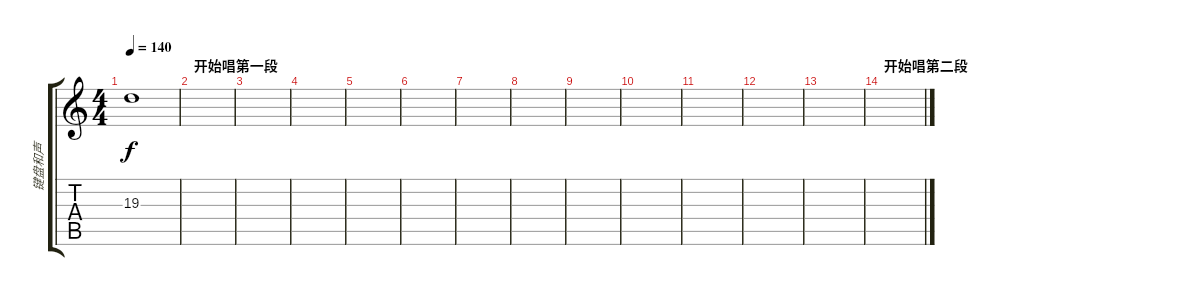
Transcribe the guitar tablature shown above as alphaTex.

\track ("键盘和声" "键盘和声") {instrument synthstrings2}
\staff {score tabs}
\tuning (E4 B3 G3 D3 A2 E2) {hide}
\ts (4 4)
\tempo 140
\clef g2
\ks c
19.3.1{dy f} |
\section ("" "开始唱第一段")
|
|
|
|
|
|
|
|
|
|
|
|
\section ("" "开始唱第二段")
